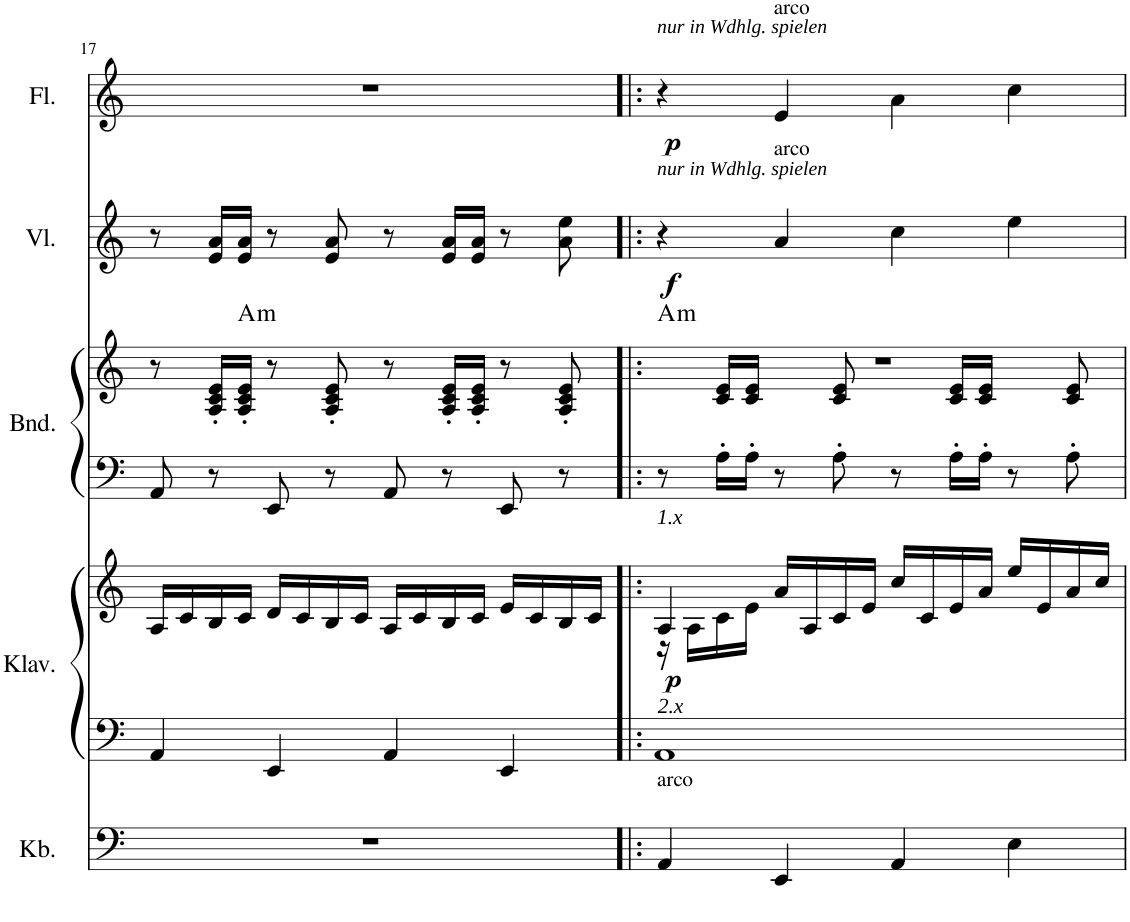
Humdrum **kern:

**kern	**kern	**kern	**dynam	**kern	**kern	**harte	**kern	**dynam	**kern	**dynam
*part5	*part4	*part4	*part4	*part3	*part3	*part3	*part2	*part2	*part1	*part1
*staff7	*staff6	*staff5	*staff5/6	*staff4	*staff3	*	*staff2	*staff2	*staff1	*staff1
*I"Kontrabass	*I"Klavier	*	*	*I"Bandoneon	*	*	*I"Violine	*	*I"Floete	*
*I'Kb.	*I'Klav.	*	*	*I'Bnd.	*	*	*I'Vl.	*	*I'Fl.	*
!!LO:PB:g=z
*clefF4	*clefF4	*clefG2	*	*clefF4	*clefG2	*	*clefG2	*	*clefG2	*
*Trd7c12	*	*	*	*	*	*	*	*	*	*
*k[]	*k[]	*k[]	*	*k[]	*k[]	*	*k[]	*	*k[]	*
*M4/4	*M4/4	*M4/4	*	*M4/4	*M4/4	*	*M4/4	*	*M4/4	*
=17	=17	=17	=17	=17	=17	=17	=17	=17	=17	=17
1r	4AA/	16A/LL	.	8AA/	8r	.	8r	.	1r	.
.	.	16c/	.	.	.	.	.	.	.	.
.	.	16B/	.	8r	16A/' 16c/' 16e/'LL	.	16e/ 16a/LL	.	.	.
!	!	!	!	!	!	!LO:H:kt=m	!	!	!	!
.	.	16c/JJ	.	.	16A/' 16c/' 16e/'JJ	A:min	16e/ 16a/JJ	.	.	.
.	4EE/	16d/LL	.	8EE/	8r	.	8r	.	.	.
.	.	16c/	.	.	.	.	.	.	.	.
.	.	16B/	.	8r	8A/' 8c/' 8e/'	.	8e/ 8a/	.	.	.
.	.	16c/JJ	.	.	.	.	.	.	.	.
.	4AA/	16A/LL	.	8AA/	8r	.	8r	.	.	.
.	.	16c/	.	.	.	.	.	.	.	.
.	.	16B/	.	8r	16A/' 16c/' 16e/'LL	.	16e/ 16a/LL	.	.	.
.	.	16c/JJ	.	.	16A/' 16c/' 16e/'JJ	.	16e/ 16a/JJ	.	.	.
.	4EE/	16e/LL	.	8EE/	8r	.	8r	.	.	.
.	.	16c/	.	.	.	.	.	.	.	.
.	.	16B/	.	8r	8A/' 8c/' 8e/'	.	8a\ 8ee\	.	.	.
.	.	16c/JJ	.	.	.	.	.	.	.	.
=18!|:	=18!|:	=18!|:	=18!|:	=18!|:	=18!|:	=18!|:	=18!|:	=18!|:	=18!|:	=18!|:
*	*	*^	*	*	*	*	*	*	*	*
!	!	!	!	!	!	!	!	!	!	!LO:TX:a:i:t=nur in Wdhlg. spielen	!
!	!	!	!	!	!	!	!	!LO:TX:a:i:t=nur in Wdhlg. spielen	!	!	!
!	!	!LO:TX:a:i:t=1.x	!	!	!	!	!	!	!	!	!
!	!	!LO:TX:b:i:t=2.x	!	!	!	!	!	!	!	!	!
!LO:TX:a:t=arco	!	!	!	!	!	!	!	!	!	!	!
!	!	!	!	!LO:DY:b	!	!	!LO:H:kt=m	!	!LO:DY:b	!	!LO:DY:b
4AA/	1AA	4A/	16r	p	8r	1r	A:min	4r	f	4r	p
.	.	.	16A\LL	.	.	.	.	.	.	.	.
.	.	.	16c\	.	16A'\LL	.	.	.	.	.	.
.	.	.	16e\JJ	.	16A'\JJ	.	.	.	.	.	.
!	!	!	!	!	!	!	!	!	!	!LO:TX:a:t=arco	!
!	!	!	!	!	!	!	!	!LO:TX:a:t=arco	!	!	!
4EE/	.	16a/LL	2..ryy	.	8r	.	.	4a/	.	4e/	.
.	.	16A/	.	.	.	.	.	.	.	.	.
.	.	16c/	.	.	8A'\	.	.	.	.	.	.
.	.	16e/JJ	.	.	.	.	.	.	.	.	.
4AA/	.	16cc/LL	.	.	8r	.	.	4cc\	.	4a\	.
.	.	16c/	.	.	.	.	.	.	.	.	.
.	.	16e/	.	.	16A'\LL	.	.	.	.	.	.
.	.	16a/JJ	.	.	16A'\JJ	.	.	.	.	.	.
4E\	.	16ee/LL	.	.	8r	.	.	4ee\	.	4cc\	.
.	.	16e/	.	.	.	.	.	.	.	.	.
.	.	16a/	.	.	8A'\	.	.	.	.	.	.
.	.	16cc/JJ	.	.	.	.	.	.	.	.	.
2..ryy	2..ryy	2..ryy	.	.	2..ryy	16c/ 16e/LL	.	2..ryy	.	2..ryy	.
.	.	.	.	.	.	16c/ 16e/JJ	.	.	.	.	.
.	.	.	2.ryy	.	.	8ryy	.	.	.	.	.
.	.	.	.	.	.	8c/ 8e/	.	.	.	.	.
.	.	.	.	.	.	8ryy	.	.	.	.	.
.	.	.	.	.	.	16c/ 16e/LL	.	.	.	.	.
.	.	.	.	.	.	16c/ 16e/JJ	.	.	.	.	.
.	.	.	.	.	.	8ryy	.	.	.	.	.
.	.	.	.	.	.	8c/ 8e/	.	.	.	.	.
*	*	*v	*v	*	*	*	*	*	*	*	*
=	=	=	=	=	=	=	=	=	=	=
*-	*-	*-	*-	*-	*-	*-	*-	*-	*-	*-
